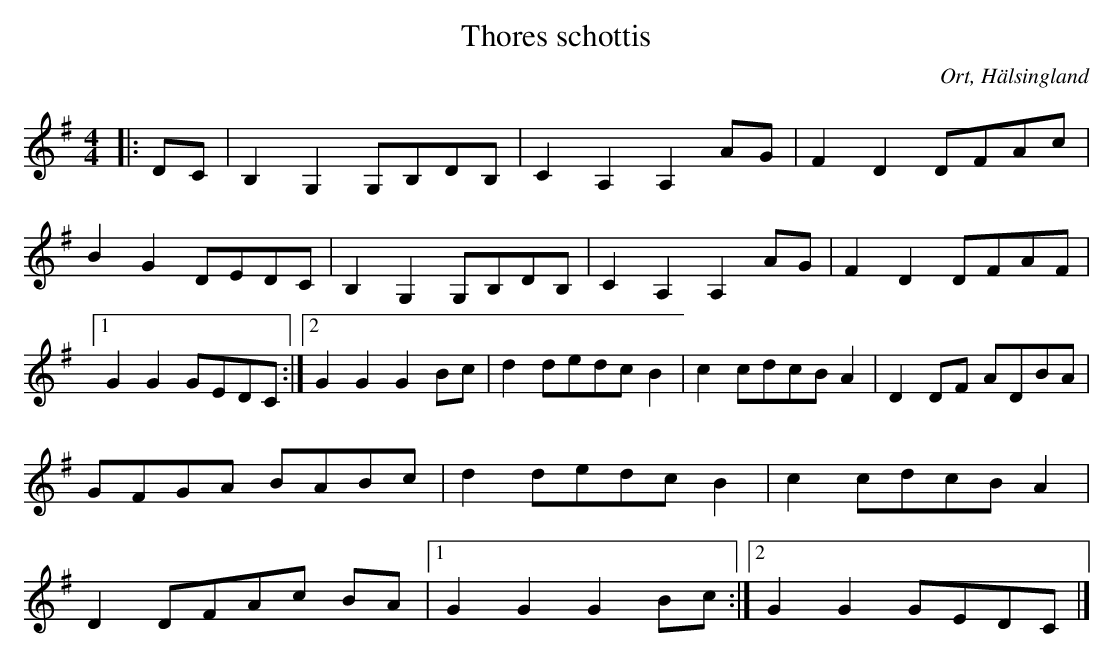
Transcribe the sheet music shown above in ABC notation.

X:1
T:Thores schottis
O:Ort, Hälsingland
M:4/4
L:1/8
K:G
|: DC | B,2 G,2 G,B,DB,| C2 A,2 A,2 AG | F2 D2 DFAc | B2 G2 DEDC |B,2 G,2 G,B,DB,| C2 A,2 A,2 AG | F2 D2 DFAF |1 G2 G2 GEDC :|2 G2 G2 G2 Bc | d2 dedc B2 | c2 cdcB A2 | D2 DF ADBA|GFGA BABc |   d2 dedc B2 | c2 cdcB A2 | D2 DFAc BA |1 G2 G2 G2 Bc :|2 G2 G2 GEDC|]
